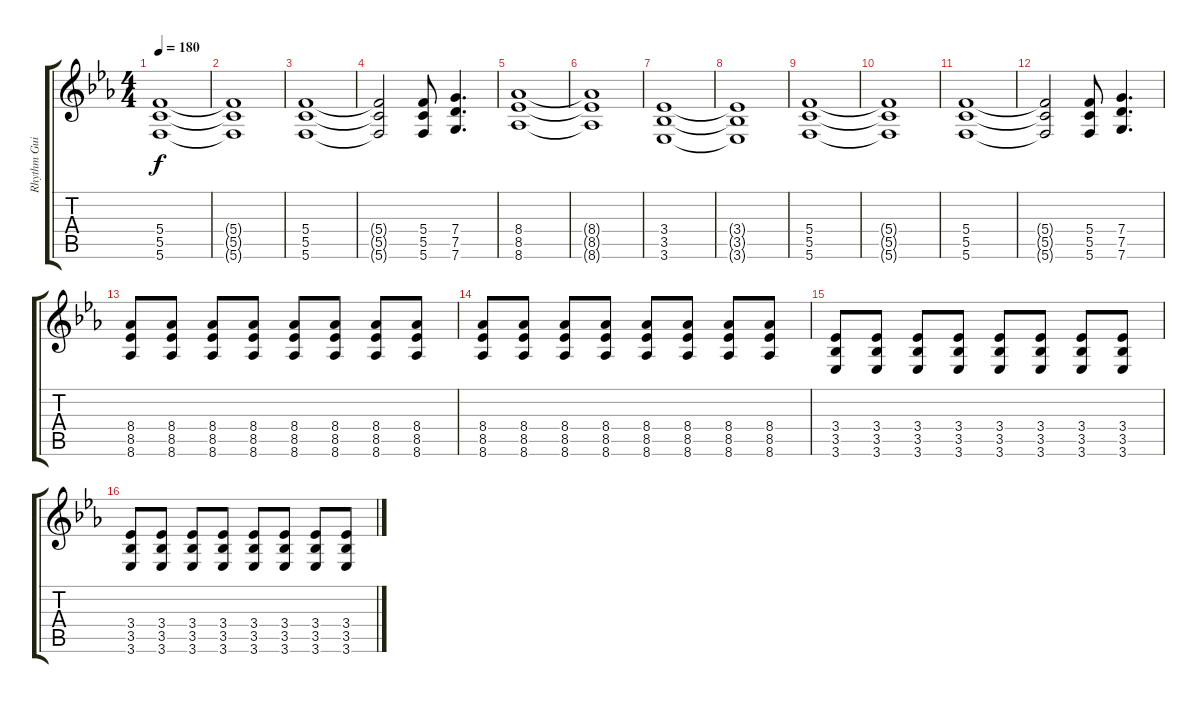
\track ("Rhythm Guitar" "Rhythm Gui") {instrument distortionguitar}
\staff {score tabs}
\tuning (D4 A3 F3 C3 G2 C2) {hide}
\ts (4 4)
\tempo 180
\clef g2
\ks eb
(5.4 5.5 5.6).1{dy f} |
(5.4{t} 5.5{t} 5.6{t}).1 |
(5.4 5.5 5.6).1 |
(5.4{t} 5.5{t} 5.6{t}).2 (5.4 5.5 5.6).8 (7.4 7.5 7.6).4{d} |
(8.4 8.5 8.6).1 |
(8.4{t} 8.5{t} 8.6{t}).1 |
(3.4 3.5 3.6).1 |
(3.4{t} 3.5{t} 3.6{t}).1 |
(5.4 5.5 5.6).1 |
(5.4{t} 5.5{t} 5.6{t}).1 |
(5.4 5.5 5.6).1 |
(5.4{t} 5.5{t} 5.6{t}).2 (5.4 5.5 5.6).8 (7.4 7.5 7.6).4{d} |
(8.4 8.5 8.6).8 (8.4 8.5 8.6).8 (8.4 8.5 8.6).8 (8.4 8.5 8.6).8 (8.4 8.5 8.6).8 (8.4 8.5 8.6).8 (8.4 8.5 8.6).8 (8.4 8.5 8.6).8 |
(8.4 8.5 8.6).8 (8.4 8.5 8.6).8 (8.4 8.5 8.6).8 (8.4 8.5 8.6).8 (8.4 8.5 8.6).8 (8.4 8.5 8.6).8 (8.4 8.5 8.6).8 (8.4 8.5 8.6).8 |
(3.4 3.5 3.6).8 (3.4 3.5 3.6).8 (3.4 3.5 3.6).8 (3.4 3.5 3.6).8 (3.4 3.5 3.6).8 (3.4 3.5 3.6).8 (3.4 3.5 3.6).8 (3.4 3.5 3.6).8 |
(3.4 3.5 3.6).8 (3.4 3.5 3.6).8 (3.4 3.5 3.6).8 (3.4 3.5 3.6).8 (3.4 3.5 3.6).8 (3.4 3.5 3.6).8 (3.4 3.5 3.6).8 (3.4 3.5 3.6).8
